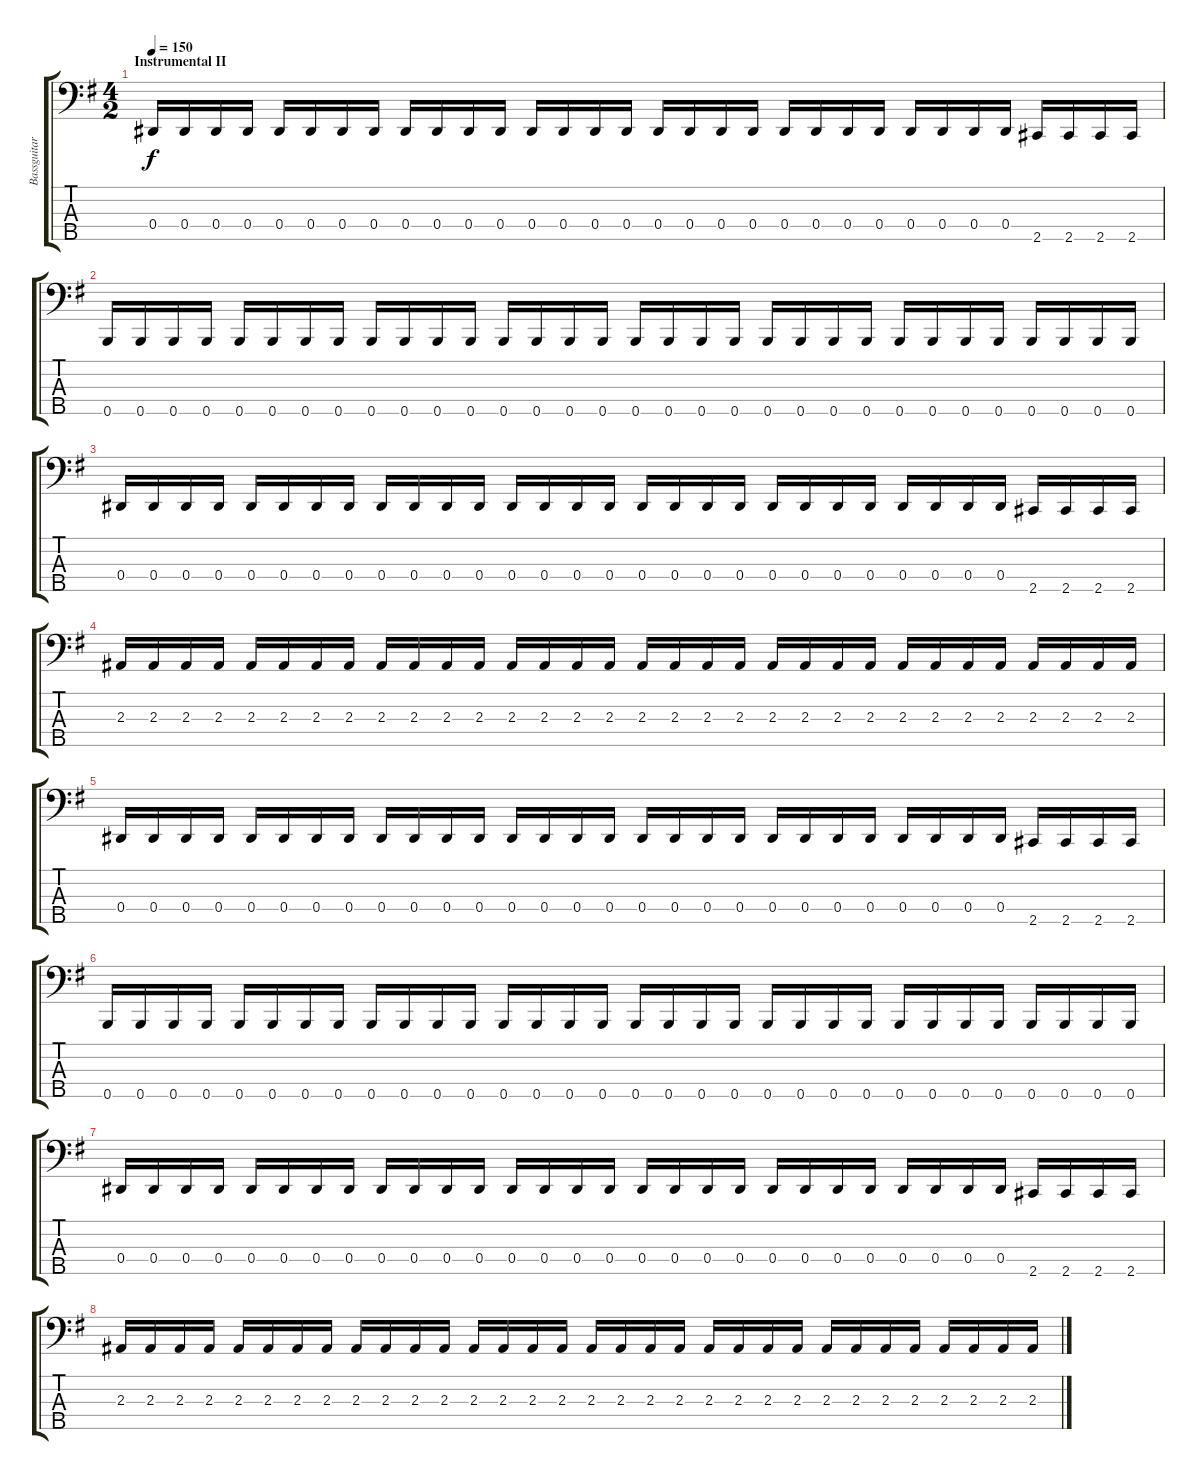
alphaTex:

\track ("Bassguitar" "Bassguitar") {instrument electricbassfinger}
\staff {score tabs}
\tuning (Gb2 Db2 Ab1 Eb1 B0) {hide}
\ts (4 2)
\section ("" "Instrumental II")
\tempo 150
\clef f4
\ks eminor
0.4.16{dy f} 0.4.16 0.4.16 0.4.16 0.4.16 0.4.16 0.4.16 0.4.16 0.4.16 0.4.16 0.4.16 0.4.16 0.4.16 0.4.16 0.4.16 0.4.16 0.4.16 0.4.16 0.4.16 0.4.16 0.4.16 0.4.16 0.4.16 0.4.16 0.4.16 0.4.16 0.4.16 0.4.16 2.5.16 2.5.16 2.5.16 2.5.16 |
0.5.16 0.5.16 0.5.16 0.5.16 0.5.16 0.5.16 0.5.16 0.5.16 0.5.16 0.5.16 0.5.16 0.5.16 0.5.16 0.5.16 0.5.16 0.5.16 0.5.16 0.5.16 0.5.16 0.5.16 0.5.16 0.5.16 0.5.16 0.5.16 0.5.16 0.5.16 0.5.16 0.5.16 0.5.16 0.5.16 0.5.16 0.5.16 |
0.4.16 0.4.16 0.4.16 0.4.16 0.4.16 0.4.16 0.4.16 0.4.16 0.4.16 0.4.16 0.4.16 0.4.16 0.4.16 0.4.16 0.4.16 0.4.16 0.4.16 0.4.16 0.4.16 0.4.16 0.4.16 0.4.16 0.4.16 0.4.16 0.4.16 0.4.16 0.4.16 0.4.16 2.5.16 2.5.16 2.5.16 2.5.16 |
2.3.16 2.3.16 2.3.16 2.3.16 2.3.16 2.3.16 2.3.16 2.3.16 2.3.16 2.3.16 2.3.16 2.3.16 2.3.16 2.3.16 2.3.16 2.3.16 2.3.16 2.3.16 2.3.16 2.3.16 2.3.16 2.3.16 2.3.16 2.3.16 2.3.16 2.3.16 2.3.16 2.3.16 2.3.16 2.3.16 2.3.16 2.3.16 |
0.4.16 0.4.16 0.4.16 0.4.16 0.4.16 0.4.16 0.4.16 0.4.16 0.4.16 0.4.16 0.4.16 0.4.16 0.4.16 0.4.16 0.4.16 0.4.16 0.4.16 0.4.16 0.4.16 0.4.16 0.4.16 0.4.16 0.4.16 0.4.16 0.4.16 0.4.16 0.4.16 0.4.16 2.5.16 2.5.16 2.5.16 2.5.16 |
0.5.16 0.5.16 0.5.16 0.5.16 0.5.16 0.5.16 0.5.16 0.5.16 0.5.16 0.5.16 0.5.16 0.5.16 0.5.16 0.5.16 0.5.16 0.5.16 0.5.16 0.5.16 0.5.16 0.5.16 0.5.16 0.5.16 0.5.16 0.5.16 0.5.16 0.5.16 0.5.16 0.5.16 0.5.16 0.5.16 0.5.16 0.5.16 |
0.4.16 0.4.16 0.4.16 0.4.16 0.4.16 0.4.16 0.4.16 0.4.16 0.4.16 0.4.16 0.4.16 0.4.16 0.4.16 0.4.16 0.4.16 0.4.16 0.4.16 0.4.16 0.4.16 0.4.16 0.4.16 0.4.16 0.4.16 0.4.16 0.4.16 0.4.16 0.4.16 0.4.16 2.5.16 2.5.16 2.5.16 2.5.16 |
2.3.16 2.3.16 2.3.16 2.3.16 2.3.16 2.3.16 2.3.16 2.3.16 2.3.16 2.3.16 2.3.16 2.3.16 2.3.16 2.3.16 2.3.16 2.3.16 2.3.16 2.3.16 2.3.16 2.3.16 2.3.16 2.3.16 2.3.16 2.3.16 2.3.16 2.3.16 2.3.16 2.3.16 2.3.16 2.3.16 2.3.16 2.3.16
